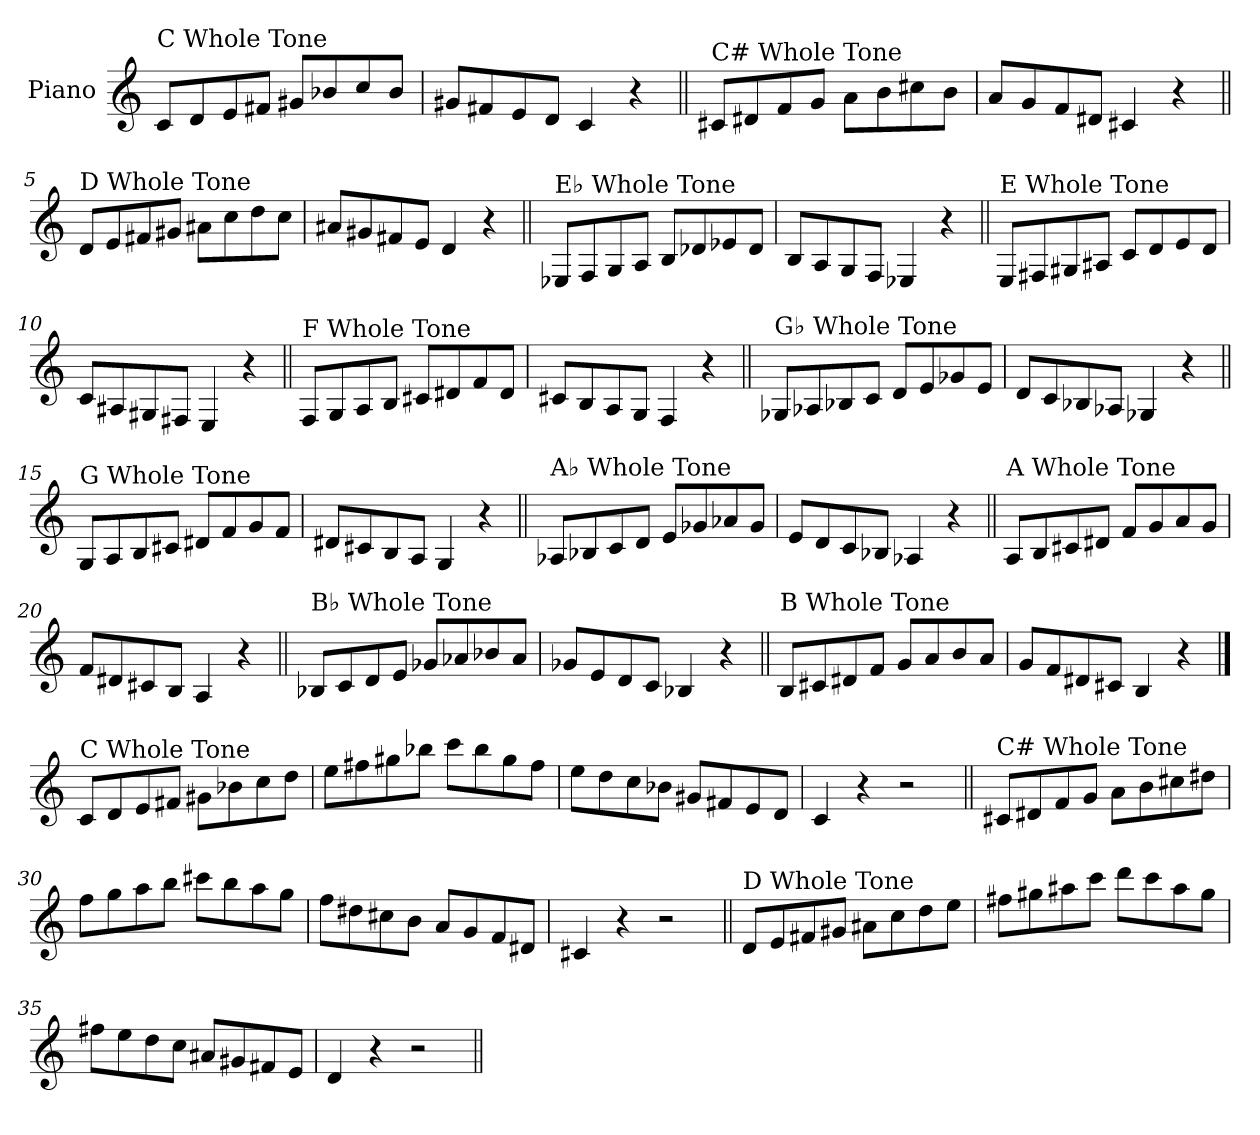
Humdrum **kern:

**kern
*part1
*staff1
*I"Piano
*I'Pno.
*clefG2
*k[]
=1
!LO:TX:a:t=C Whole Tone
8c/L
8d/
8e/
8f#X/J
8g#X/L
8b-X/
8cc/
8b-/J
=2
8g#X/L
8f#X/
8e/
8d/J
4c/
4r
=3||
!LO:TX:a:t=C# Whole Tone
8c#X/L
8d#X/
8f/
8g/J
8a\L
8b\
8cc#X\
8b\J
=4
8a/L
8g/
8f/
8d#X/J
4c#X/
4r
!!LO:LB:g=z
=5||
!LO:TX:a:t=D Whole Tone
8d/L
8e/
8f#X/
8g#X/J
8a#X\L
8cc\
8dd\
8cc\J
=6
8a#X/L
8g#X/
8f#X/
8e/J
4d/
4r
=7||
!LO:TX:a:t=E♭ Whole Tone
8E-X/L
8F/
8G/
8A/J
8B/L
8d-X/
8e-X/
8d-/J
=8
8B/L
8A/
8G/
8F/J
4E-X/
4r
!!LO:LB:g=z
=9||
!LO:TX:a:t=E Whole Tone
8E/L
8F#X/
8G#X/
8A#X/J
8c/L
8d/
8e/
8d/J
=10
8c/L
8A#X/
8G#X/
8F#X/J
4E/
4r
=11||
!LO:TX:a:t=F Whole Tone
8F/L
8G/
8A/
8B/J
8c#X/L
8d#X/
8f/
8d#/J
=12
8c#X/L
8B/
8A/
8G/J
4F/
4r
!!LO:LB:g=z
=13||
!LO:TX:a:t=G♭ Whole Tone
8G-X/L
8A-X/
8B-X/
8c/J
8d/L
8e/
8g-X/
8e/J
=14
8d/L
8c/
8B-X/
8A-X/J
4G-X/
4r
=15||
!LO:TX:a:t=G Whole Tone
8G/L
8A/
8B/
8c#X/J
8d#X/L
8f/
8g/
8f/J
=16
8d#X/L
8c#X/
8B/
8A/J
4G/
4r
!!LO:LB:g=z
=17||
!LO:TX:a:t=A♭ Whole Tone
8A-X/L
8B-X/
8c/
8d/J
8e/L
8g-X/
8a-X/
8g-/J
=18
8e/L
8d/
8c/
8B-X/J
4A-X/
4r
=19||
!LO:TX:a:t=A Whole Tone
8A/L
8B/
8c#X/
8d#X/J
8f/L
8g/
8a/
8g/J
=20
8f/L
8d#X/
8c#X/
8B/J
4A/
4r
!!LO:LB:g=z
=21||
!LO:TX:a:t=B♭ Whole Tone
8B-X/L
8c/
8d/
8e/J
8g-X/L
8a-X/
8b-X/
8a-/J
=22
8g-X/L
8e/
8d/
8c/J
4B-X/
4r
=23||
!LO:TX:a:t=B Whole Tone
8B/L
8c#X/
8d#X/
8f/J
8g/L
8a/
8b/
8a/J
=24
8g/L
8f/
8d#X/
8c#X/J
4B/
4r
!!LO:PB:g=z
==25
!LO:TX:a:t=C Whole Tone
8c/L
8d/
8e/
8f#X/J
8g#X\L
8b-X\
8cc\
8dd\J
=26
8ee\L
8ff#X\
8gg#X\
8bb-X\J
8ccc\L
8bb-\
8gg#\
8ff#\J
=27
8ee\L
8dd\
8cc\
8b-X\J
8g#X/L
8f#X/
8e/
8d/J
=28
4c/
4r
2r
!!LO:LB:g=z
=29||
!LO:TX:a:t=C# Whole Tone
8c#X/L
8d#X/
8f/
8g/J
8a\L
8b\
8cc#X\
8dd#X\J
=30
8ff\L
8gg\
8aa\
8bb\J
8ccc#X\L
8bb\
8aa\
8gg\J
=31
8ff\L
8dd#X\
8cc#X\
8b\J
8a/L
8g/
8f/
8d#X/J
=32
4c#X/
4r
2r
!!LO:LB:g=z
=33||
!LO:TX:a:t=D Whole Tone
8d/L
8e/
8f#X/
8g#X/J
8a#X\L
8cc\
8dd\
8ee\J
=34
8ff#X\L
8gg#X\
8aa#X\
8ccc\J
8ddd\L
8ccc\
8aa#\
8gg#\J
=35
8ff#X\L
8ee\
8dd\
8cc\J
8a#X/L
8g#X/
8f#X/
8e/J
=36
4d/
4r
2r
=||
*-
